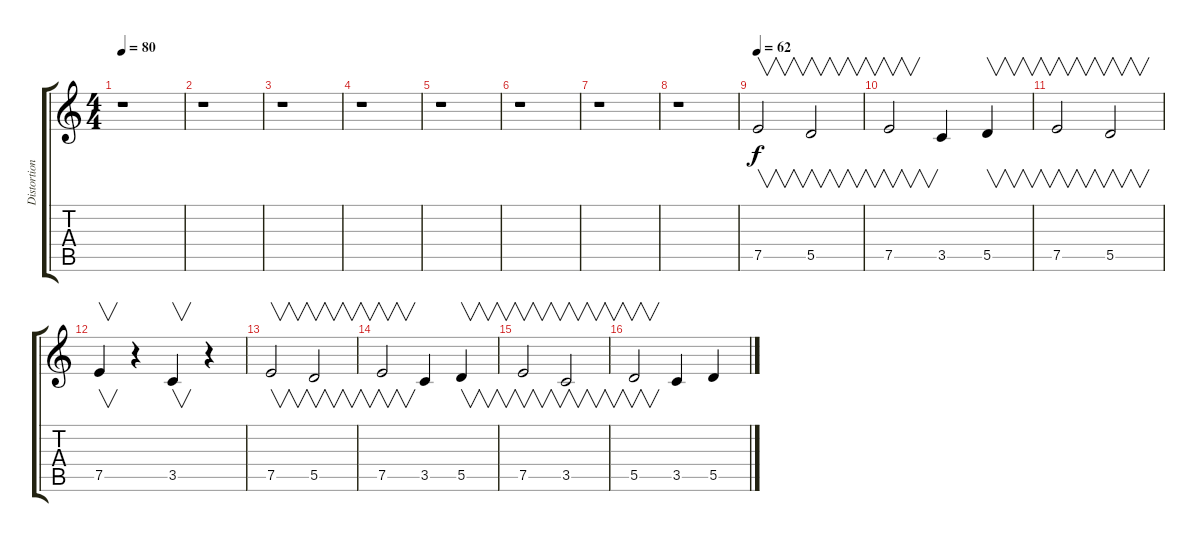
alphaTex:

\track ("Distortion Guitar 4" "Distortion") {instrument distortionguitar}
\staff {score tabs}
\tuning (E4 B3 G3 D3 A2 E2) {hide}
\ts (4 4)
\tempo 80
\clef g2
\ks c
r.1{dy f} |
r.1 |
r.1 |
r.1 |
r.1 |
r.1 |
r.1 |
r.1 |
\tempo 62
7.5.2{v} 5.5.2{v} |
7.5.2{v} 3.5.4 5.5.4{v} |
7.5.2{v} 5.5.2{v} |
7.5.4{v} r.4 3.5.4{v} r.4 |
7.5.2{v} 5.5.2{v} |
7.5.2{v} 3.5.4 5.5.4{v} |
7.5.2{v} 3.5.2{v} |
5.5.2{v} 3.5.4 5.5.4
